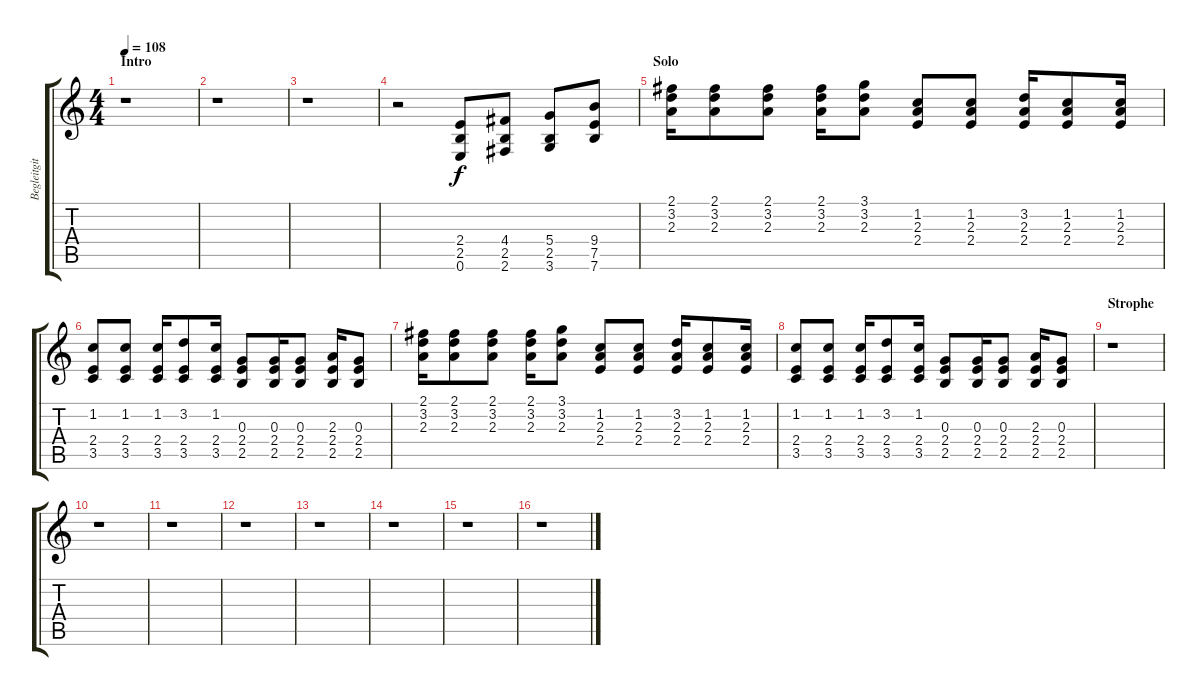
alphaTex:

\track ("Begleitgitarre" "Begleitgit") {instrument distortionguitar}
\staff {score tabs}
\tuning (E4 B3 G3 D3 A2 E2) {hide}
\ts (4 4)
\section ("" "Intro")
\tempo 108
\clef g2
\ks c
r.1{dy f instrument distortionguitar} |
r.1 |
r.1 |
r.2 (2.4 2.5 0.6).8 (4.4 2.5 2.6).8 (5.4 2.5 3.6).8 (9.4 7.5 7.6).8 |
\section ("" "Solo")
(2.1 3.2 2.3).16 (2.1 3.2 2.3).8 (2.1 3.2 2.3).8 (2.1 3.2 2.3).16 (3.1 3.2 2.3).8 (1.2 2.3 2.4).8 (1.2 2.3 2.4).8 (3.2 2.3 2.4).16 (1.2 2.3 2.4).8 (1.2 2.3 2.4).16 |
(1.2 2.4 3.5).8 (1.2 2.4 3.5).8 (1.2 2.4 3.5).16 (3.2 2.4 3.5).8 (1.2 2.4 3.5).16 (0.3 2.4 2.5).8 (0.3 2.4 2.5).16 (0.3 2.4 2.5).8 (2.3 2.4 2.5).16 (0.3 2.4 2.5).8 |
(2.1 3.2 2.3).16 (2.1 3.2 2.3).8 (2.1 3.2 2.3).8 (2.1 3.2 2.3).16 (3.1 3.2 2.3).8 (1.2 2.3 2.4).8 (1.2 2.3 2.4).8 (3.2 2.3 2.4).16 (1.2 2.3 2.4).8 (1.2 2.3 2.4).16 |
(1.2 2.4 3.5).8 (1.2 2.4 3.5).8 (1.2 2.4 3.5).16 (3.2 2.4 3.5).8 (1.2 2.4 3.5).16 (0.3 2.4 2.5).8 (0.3 2.4 2.5).16 (0.3 2.4 2.5).8 (2.3 2.4 2.5).16 (0.3 2.4 2.5).8 |
\section ("" "Strophe")
r.1 |
r.1 |
r.1 |
r.1 |
r.1 |
r.1 |
r.1 |
r.1
